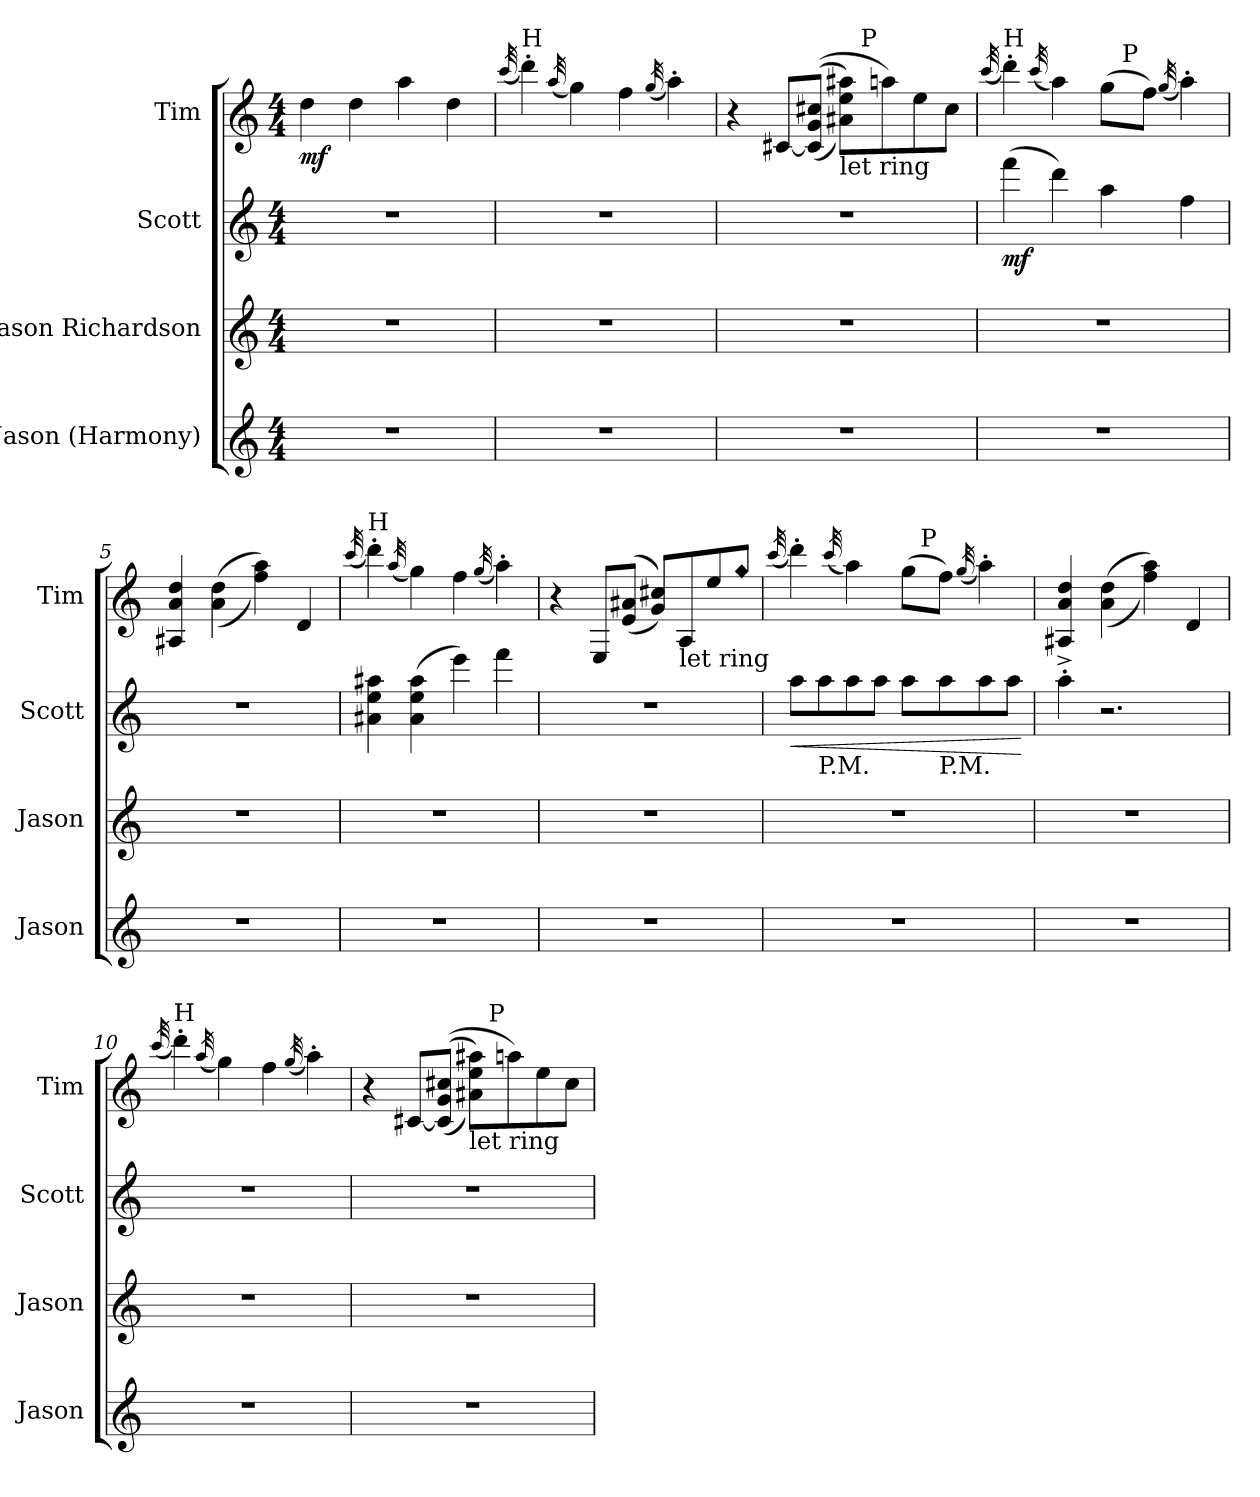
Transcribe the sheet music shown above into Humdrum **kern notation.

**kern	**kern	**kern	**dynam	**kern	**dynam
*part4	*part3	*part2	*part2	*part1	*part1
*staff4	*staff3	*staff2	*staff2	*staff1	*staff1
*I"Jason (Harmony)	*I"Jason Richardson	*I"Scott	*	*I"Tim	*
*I'Jason	*I'Jason	*I'Scott	*	*I'Tim	*
*clefG2	*clefG2	*clefG2	*	*clefG2	*
*ITrd7c12	*ITrd7c12	*ITrd7c12	*	*ITrd7c12	*
*k[]	*k[]	*k[]	*	*k[]	*
*C:	*C:	*C:	*	*C:	*
*M4/4	*M4/4	*M4/4	*	*M4/4	*
*MM130	*MM130	*MM130	*	*MM130	*
=1	=1	=1	=1	=1	=1
!	!	!	!	!	!LO:DY:b
1r	1r	1r	.	4d\	mf
.	.	.	.	4d\	.
.	.	.	.	4a\	.
.	.	.	.	4d\	.
=2	=2	=2	=2	=2	=2
.	.	.	.	(32qcc/	.
!	!	!	!	!LO:TX:a:t=H	!
1r	1r	1r	.	4dd'\)	.
.	.	.	.	(32qa/	.
.	.	.	.	4g\)	.
.	.	.	.	4f\	.
.	.	.	.	(32qg/	.
.	.	.	.	4a'\)	.
=3	=3	=3	=3	=3	=3
*	*	*	*	*^	*
1r	1r	1r	.	4r	2ryy	.
.	.	.	.	[8C#X/L	.	.
.	.	.	.	(((8C#/] 8G/ 8c#X/J	.	.
!	!	!	!	!LO:TX:b:t=let ring	!	!
.	.	.	.	8A#X\ 8e\ 8a#X\L))	16ryy	.
!	!	!	!	!	!LO:TX:a:t=P	!
.	.	.	.	.	4..ryy	.
.	.	.	.	8an\)	.	.
.	.	.	.	8e\	.	.
.	.	.	.	8c#\J	.	.
!!LO:LB:g=z	!!
=4	=4	=4	=4	=4	=4	=4
.	.	.	.	(32qcc/	.	.
!	!	!	!	!LO:TX:a:t=H	!	!
!	!	!	!LO:DY:b	!	!	!
1r	1r	(4ff\	mf	4dd'\)	2ryy	.
.	.	.	.	(32qcc/	.	.
.	.	4dd\)	.	4a\)	.	.
.	.	4a\	.	(8g\L	16ryy	.
!	!	!	!	!	!LO:TX:a:t=P	!
.	.	.	.	.	4..ryy	.
.	.	.	.	8f\J)	.	.
.	.	.	.	(32qg/	.	.
.	.	4f\	.	4a'\)	.	.
=5	=5	=5	=5	=5	=5	=5
!	!	!	!	!LO:TX:b:t=let ring	!	!
*	*	*	*	*v	*v	*
1r	1r	1r	.	4AA#X/ 4A/ 4d/	.
.	.	.	.	((4A\ 4d\	.
.	.	.	.	4f\ 4a\))	.
.	.	.	.	4D/	.
=6	=6	=6	=6	=6	=6
.	.	.	.	(32qcc/	.
!	!	!	!	!LO:TX:a:t=H	!
1r	1r	4A#X\ 4e\ 4a#X\	.	4dd'\)	.
.	.	.	.	(32qa/	.
.	.	(4A#\ 4e\ 4a#\	.	4g\)	.
.	.	4ee\)	.	4f\	.
.	.	.	.	(32qg/	.
.	.	4ff\	.	4a'\)	.
=7	=7	=7	=7	=7	=7
1r	1r	1r	.	4r	.
.	.	.	.	8EE/L	.
.	.	.	.	((8E/ 8A#X/J	.
.	.	.	.	8G/ 8c#X/L))	.
!	!	!	!	!LO:TX:b:t=let ring	!
.	.	.	.	8AA/	.
.	.	.	.	8e/	.
!	!	!	!	!LO:N:head=diamond	!
.	.	.	.	8g/J	.
!!LO:LB:g=z
=8	=8	=8	=8	=8	=8
.	.	.	.	(32qcc/	.
!	!	!	!	!LO:TX:a:t=H	!
!	!	!	!LO:HP:b	!	!
*	*	*	*	*^	*
1r	1r	8a\L	<	4dd'\)	2ryy	.
!	!	!LO:TX:b:t=P.M.	!	!	!	!
.	.	8a\	.	.	.	.
.	.	.	.	(32qcc/	.	.
.	.	8a\	.	4a\)	.	.
.	.	8a\J	.	.	.	.
.	.	8a\L	.	(8g\L	16ryy	.
!	!	!	!	!	!LO:TX:a:t=P	!
.	.	.	.	.	4..ryy	.
!	!	!LO:TX:b:t=P.M.	!	!	!	!
.	.	8a\	.	8f\J)	.	.
.	.	.	.	(32qg/	.	.
.	.	8a\	.	4a'\)	.	.
.	.	8a\J	.	.	.	.
.	.	.	[	.	.	.
=9	=9	=9	=9	=9	=9	=9
!	!	!	!	!LO:TX:b:t=let ring	!	!
*	*	*	*	*v	*v	*
1r	1r	4a'^\	.	4AA#X/ 4A/ 4d/	.
.	.	2.r	.	((4A\ 4d\	.
.	.	.	.	4f\ 4a\))	.
.	.	.	.	4D/	.
=10	=10	=10	=10	=10	=10
.	.	.	.	(32qcc/	.
!	!	!	!	!LO:TX:a:t=H	!
1r	1r	1r	.	4dd'\)	.
.	.	.	.	(32qa/	.
.	.	.	.	4g\)	.
.	.	.	.	4f\	.
.	.	.	.	(32qg/	.
.	.	.	.	4a'\)	.
=11	=11	=11	=11	=11	=11
*	*	*	*	*^	*
1r	1r	1r	.	4r	2ryy	.
.	.	.	.	[8C#X/L	.	.
.	.	.	.	(((8C#/] 8G/ 8c#X/J	.	.
!	!	!	!	!LO:TX:b:t=let ring	!	!
.	.	.	.	8A#X\ 8e\ 8a#X\L))	16ryy	.
!	!	!	!	!	!LO:TX:a:t=P	!
.	.	.	.	.	4..ryy	.
.	.	.	.	8an\)	.	.
.	.	.	.	8e\	.	.
.	.	.	.	8c#\J	.	.
*	*	*	*	*v	*v	*
=	=	=	=	=	=
*-	*-	*-	*-	*-	*-
